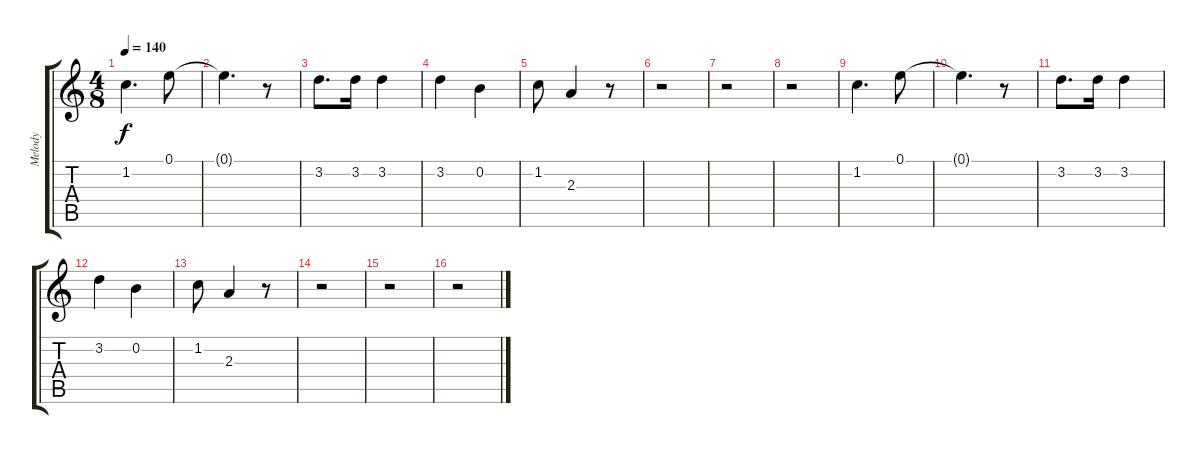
\track ("Melody" "Melody") {instrument overdrivenguitar}
\staff {score tabs}
\tuning (E4 B3 G3 D3 A2 E2) {hide}
\ts (4 8)
\tempo 140
\clef g2
\ks c
1.2.4{d dy f} 0.1.8 |
0.1{t}.4{d} r.8 |
3.2.8{d} 3.2.16 3.2.4 |
3.2.4 0.2.4 |
1.2.8 2.3.4 r.8 |
r.2 |
r.2 |
r.2 |
1.2.4{d} 0.1.8 |
0.1{t}.4{d} r.8 |
3.2.8{d} 3.2.16 3.2.4 |
3.2.4 0.2.4 |
1.2.8 2.3.4 r.8 |
r.2 |
r.2 |
r.2
